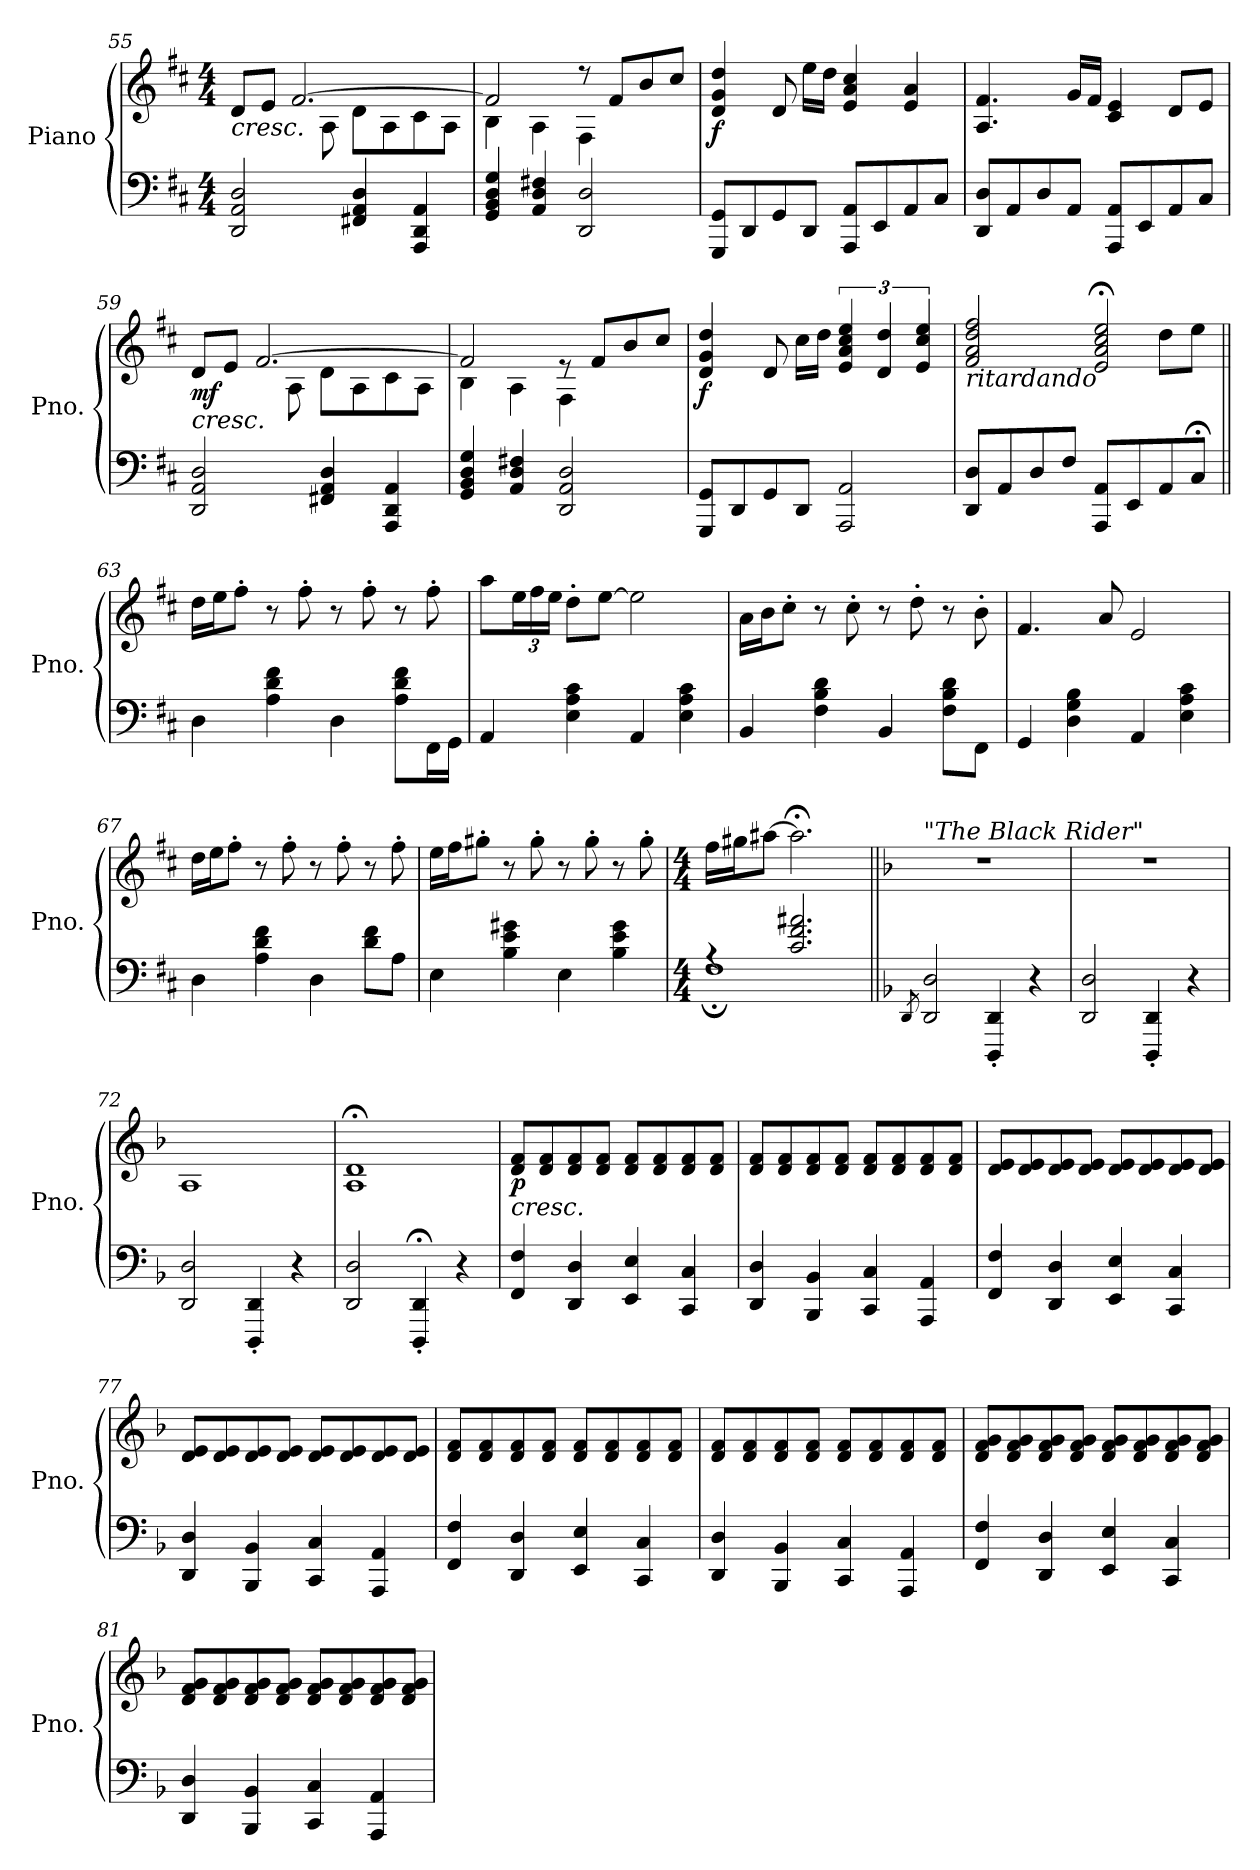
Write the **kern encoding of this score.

**kern	**kern	**dynam
*part1	*part1	*part1
*staff2	*staff1	*staff1/2
*I"Piano	*	*
*I'Pno.	*	*
*clefF4	*clefG2	*
*k[f#c#]	*k[f#c#]	*
*M4/4	*M4/4	*
=55	=55	=55
*	*^	*
!	!LO:TX:b:i:t=cresc.	!	!
2DD/ 2AA/ 2D/	8d/L	4.ryy	.
.	8e/J	.	.
.	[2.f#/	.	.
.	.	8A\	.
4FF#X/ 4AA/ 4D/	.	8d\L	.
.	.	8A\	.
4AAA/ 4DD/ 4AA/	.	8c#\	.
.	.	8A\J	.
!!LO:PB:g=z	!!
=56	=56	=56	=56
4GG/ 4BB/ 4D/ 4G/	2f#/]	4B\	.
4AA/ 4D/ 4F#X/	.	4A\	.
2DD/ 2D/	8r	4F#\	.
.	8f#/L	.	.
.	8b/	4ryy	.
.	8cc#/J	.	.
*	*v	*v	*
=57	=57	=57
!	!	!LO:DY:b
8GGG/ 8GG/L	4d/ 4g/ 4dd/	f
8DD/	.	.
8GG/	8d/	.
8DD/J	16ee\LL	.
.	16dd\JJ	.
8AAA/ 8AA/L	4e/ 4a/ 4cc#/	.
8EE/	.	.
8AA/	4e/ 4a/	.
8C#/J	.	.
=58	=58	=58
8DD/ 8D/L	4.A/ 4.f#/	.
8AA/	.	.
8D/	.	.
8AA/J	16g/LL	.
.	16f#/JJ	.
8AAA/ 8AA/L	4c#/ 4e/	.
8EE/	.	.
8AA/	8d/L	.
8C#/J	8e/J	.
=59	=59	=59
*	*^	*
!	!LO:TX:b:i:t=cresc.	!	!
!	!	!	!LO:DY:b
2DD/ 2AA/ 2D/	8d/L	4.ryy	mf
.	8e/J	.	.
.	[2.f#/	.	.
.	.	8A\	.
4FF#X/ 4AA/ 4D/	.	8d\L	.
.	.	8A\	.
4AAA/ 4DD/ 4AA/	.	8c#\	.
.	.	8A\J	.
=60	=60	=60	=60
4GG/ 4BB/ 4D/ 4G/	2f#/]	4B\	.
4AA/ 4D/ 4F#X/	.	4A\	.
2DD/ 2AA/ 2D/	8re	4F#\	.
.	8f#/L	.	.
.	8b/	4ryy	.
.	8cc#/J	.	.
*	*v	*v	*
!!LO:LB:g=z
=61	=61	=61
!	!	!LO:DY:b
8GGG/ 8GG/L	4d/ 4g/ 4dd/	f
8DD/	.	.
8GG/	8d/	.
8DD/J	16cc#\LL	.
.	16dd\JJ	.
2AAA/ 2AA/	6e/ 6a/ 6cc#/ 6ee/	.
.	6d/ 6dd/	.
.	6e/ 6cc#/ 6ee/	.
=62	=62	=62
*	*MM75	*
*	*^	*
!	!LO:TX:b:i:t=ritardando	!	!
8DD/ 8D/L	2f#/ 2a/ 2dd/ 2ff#/	2.ryy	.
8AA/	.	.	.
8D/	.	.	.
8F#/J	.	.	.
*	*MM70	*	*
8AAA/ 8AA/L	2e/;< 2a/;< 2cc#/;< 2ee/;<	.	.
8EE/	.	.	.
*	*MM65	*	*
8AA/	.	8dd\L	.
8C#;</J	.	8ee\J	.
*	*v	*v	*
=63||	=63||	=63||
*	*MM120	*
*	*^	*
!	!LO:TX:a:i:t="Concerning Hobbits"	!	!
*	*v	*v	*
4D\	16dd\LL	.
.	16ee\J	.
.	8ff#'\J	.
4A\ 4d\ 4f#\	8r	.
.	8ff#'\	.
4D\	8r	.
.	8ff#'\	.
8A\ 8d\ 8f#\L	8r	.
16FF#\L	8ff#'\	.
16GG\JJ	.	.
=64	=64	=64
4AA/	8aa\L	.
*	*Xbrackettup	*
.	24ee\L	.
.	24ff#\	.
.	24ee\JJ	.
4E\ 4A\ 4c#\	8dd'\L	.
.	[8ee\J	.
4AA/	2ee\]	.
4E\ 4A\ 4c#\	.	.
=65	=65	=65
4BB/	16a\LL	.
.	16b\J	.
.	8cc#'\J	.
4F#\ 4B\ 4d\	8r	.
.	8cc#'\	.
4BB/	8r	.
.	8dd'\	.
8F#\ 8B\ 8d\L	8r	.
8FF#\J	8b'\	.
!!LO:LB:g=z
=66	=66	=66
4GG/	4.f#/	.
4D\ 4G\ 4B\	.	.
.	8a/	.
4AA/	2e/	.
4E\ 4A\ 4c#\	.	.
=67	=67	=67
4D\	16dd\LL	.
.	16ee\J	.
.	8ff#'\J	.
4A\ 4d\ 4f#\	8r	.
.	8ff#'\	.
4D\	8r	.
.	8ff#'\	.
8d\ 8f#\L	8r	.
8A\J	8ff#'\	.
=68	=68	=68
4E\	16ee\LL	.
.	16ff#\J	.
.	8gg#X'\J	.
4B\ 4e\ 4g#X\	8r	.
.	8gg#'\	.
4E\	8r	.
.	8gg#'\	.
4B\ 4e\ 4g#\	8r	.
.	8gg#'\	.
=69	=69	=69
*M4/4	*M4/4	*
*^	*	*
4rA	1F#;	16ff#\LL	.
.	.	16gg#X\J	.
.	.	[8aa#X\J	.
2.c#/ 2.f#/ 2.a#X/	.	2.aa#;<Z\]	.
*v	*v	*	*
=70||	=70||	=70||
*k[b-]	*k[b-]	*
*	*MM100	*
8qDD/	.	.
!	!LO:TX:a:i:t="The Black Rider"	!
2DD/ 2D/	1r	.
4DDD/' 4DD/'	.	.
4r	.	.
=71	=71	=71
2DD/ 2D/	1r	.
4DDD/' 4DD/'	.	.
4r	.	.
!!LO:LB:g=z
=72	=72	=72
2DD/ 2D/	1A	.
4DDD/' 4DD/'	.	.
4r	.	.
=73	=73	=73
2DD/ 2D/	1A;<Z 1d;<Z	.
4DDD/;<' 4DD/;<'	.	.
4r	.	.
=74	=74	=74
*	*MM164	*
!	!LO:TX:b:i:t=cresc.	!
!	!	!LO:DY:b
4FF/ 4F/	8d/ 8f/L	p
.	8d/ 8f/	.
4DD/ 4D/	8d/ 8f/	.
.	8d/ 8f/J	.
4EE/ 4E/	8d/ 8f/L	.
.	8d/ 8f/	.
4CC/ 4C/	8d/ 8f/	.
.	8d/ 8f/J	.
=75	=75	=75
4DD/ 4D/	8d/ 8f/L	.
.	8d/ 8f/	.
4BBB-/ 4BB-/	8d/ 8f/	.
.	8d/ 8f/J	.
4CC/ 4C/	8d/ 8f/L	.
.	8d/ 8f/	.
4AAA/ 4AA/	8d/ 8f/	.
.	8d/ 8f/J	.
=76	=76	=76
4FF/ 4F/	8d/ 8e/L	.
.	8d/ 8e/	.
4DD/ 4D/	8d/ 8e/	.
.	8d/ 8e/J	.
4EE/ 4E/	8d/ 8e/L	.
.	8d/ 8e/	.
4CC/ 4C/	8d/ 8e/	.
.	8d/ 8e/J	.
!!LO:LB:g=z
=77	=77	=77
4DD/ 4D/	8d/ 8e/L	.
.	8d/ 8e/	.
4BBB-/ 4BB-/	8d/ 8e/	.
.	8d/ 8e/J	.
4CC/ 4C/	8d/ 8e/L	.
.	8d/ 8e/	.
4AAA/ 4AA/	8d/ 8e/	.
.	8d/ 8e/J	.
=78	=78	=78
4FF/ 4F/	8d/ 8f/L	.
.	8d/ 8f/	.
4DD/ 4D/	8d/ 8f/	.
.	8d/ 8f/J	.
4EE/ 4E/	8d/ 8f/L	.
.	8d/ 8f/	.
4CC/ 4C/	8d/ 8f/	.
.	8d/ 8f/J	.
=79	=79	=79
4DD/ 4D/	8d/ 8f/L	.
.	8d/ 8f/	.
4BBB-/ 4BB-/	8d/ 8f/	.
.	8d/ 8f/J	.
4CC/ 4C/	8d/ 8f/L	.
.	8d/ 8f/	.
4AAA/ 4AA/	8d/ 8f/	.
.	8d/ 8f/J	.
=80	=80	=80
4FF/ 4F/	8d/ 8f/ 8g/L	.
.	8d/ 8f/ 8g/	.
4DD/ 4D/	8d/ 8f/ 8g/	.
.	8d/ 8f/ 8g/J	.
4EE/ 4E/	8d/ 8f/ 8g/L	.
.	8d/ 8f/ 8g/	.
4CC/ 4C/	8d/ 8f/ 8g/	.
.	8d/ 8f/ 8g/J	.
!!LO:PB:g=z
=81	=81	=81
4DD/ 4D/	8d/ 8f/ 8g/L	.
.	8d/ 8f/ 8g/	.
4BBB-/ 4BB-/	8d/ 8f/ 8g/	.
.	8d/ 8f/ 8g/J	.
4CC/ 4C/	8d/ 8f/ 8g/L	.
.	8d/ 8f/ 8g/	.
4AAA/ 4AA/	8d/ 8f/ 8g/	.
.	8d/ 8f/ 8g/J	.
=	=	=
*-	*-	*-
